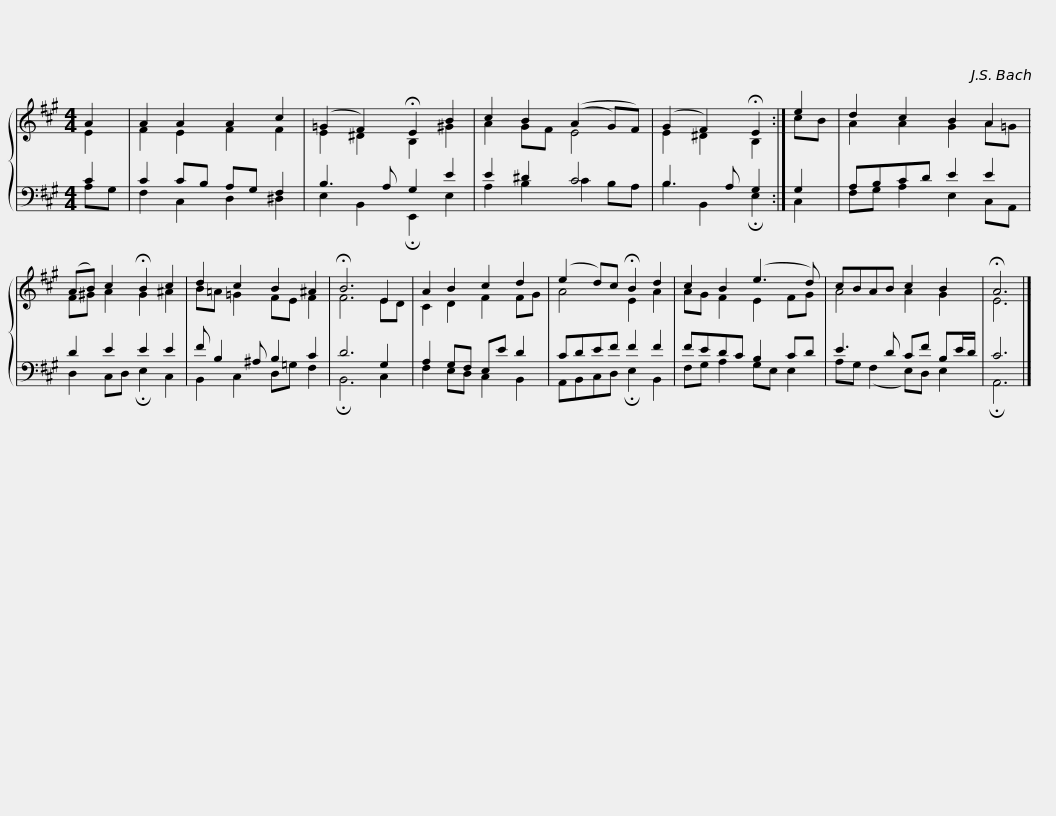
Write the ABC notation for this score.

X:1
%%score { ( 1 2 ) | ( 3 4 ) }
L:1/8
M:4/4
I:linebreak $
K:A
V:1 treble
V:2 treble
V:3 bass
V:4 bass
V:1
 A2 | A2 A2 A2 c2 | (=G2 F2) !fermata!E2 B2 | c2 B2 ((A2 G)F) | (G2 F2) !fermata!E2 :| %5
 e2 |$ d2 c2 B2 A2 | (AB) c2 !fermata!B2 c2 | d2 c2 B2 ^A2 | !fermata!B6 E2 | %10
 A2 B2 c2 d2 |$ (e2 d)c !fermata!B2 d2 | c2 B2 (e3 d) | cBAB c2 B2 | !fermata!A6 |] %15
V:2
 E2 | F2 E2 F2 F2 | E2 ^D2 B,2 ^G2 | A2 GF E4 | E2 ^D2 B,2 :| %5
 cB |$ A2 A2 G2 A=G | F^G A2 G2 ^A2 | B=A =G2 FE F2 | F6 ED | %10
 C2 D2 F2 FG |$ A4 E2 A2 | AG F2 E2 FG | A4 A2 G2 | E6 |] %15
V:3
 C2 | C2 CB, A,G, F,2 | B,3 A, G,2 E2 | E2 ^D2 C4 | B,3 A, G,2 :| %5
 G,2 |$ A,B,CD E2 E2 | D2 E2 E2 E2 | F B,2 ^A, B,2 C2 | D6 G,2 | %10
 A,2 G,F, E,E D2 |$ CDEF F2 F2 | FEDC B,2 CD | E3 D CF B,E/D/ | C6 |] %15
V:4
 A,G, | F,2 C,2 D,2 ^D,2 | E,2 B,,2 !fermata!E,,2 E,2 | A,2 B,2 C2 B,A, | B,2 B,,2 !fermata!E,2 :| %5
 C,2 |$ F,G, A,2 E,2 C,A,, | D,2 C,D, !fermata!E,2 C,2 | B,,2 C,2 D,=G, F,2 | !fermata!B,,6 C,2 | %10
 F,2 E,D, C,2 B,,2 |$ A,,B,,C,D, !fermata!E,2 B,,2 | F,G, A,2 G,E, E,2 | A,G, (F,2 E,)D, E,2 | !fermata!A,,6 |] %15
